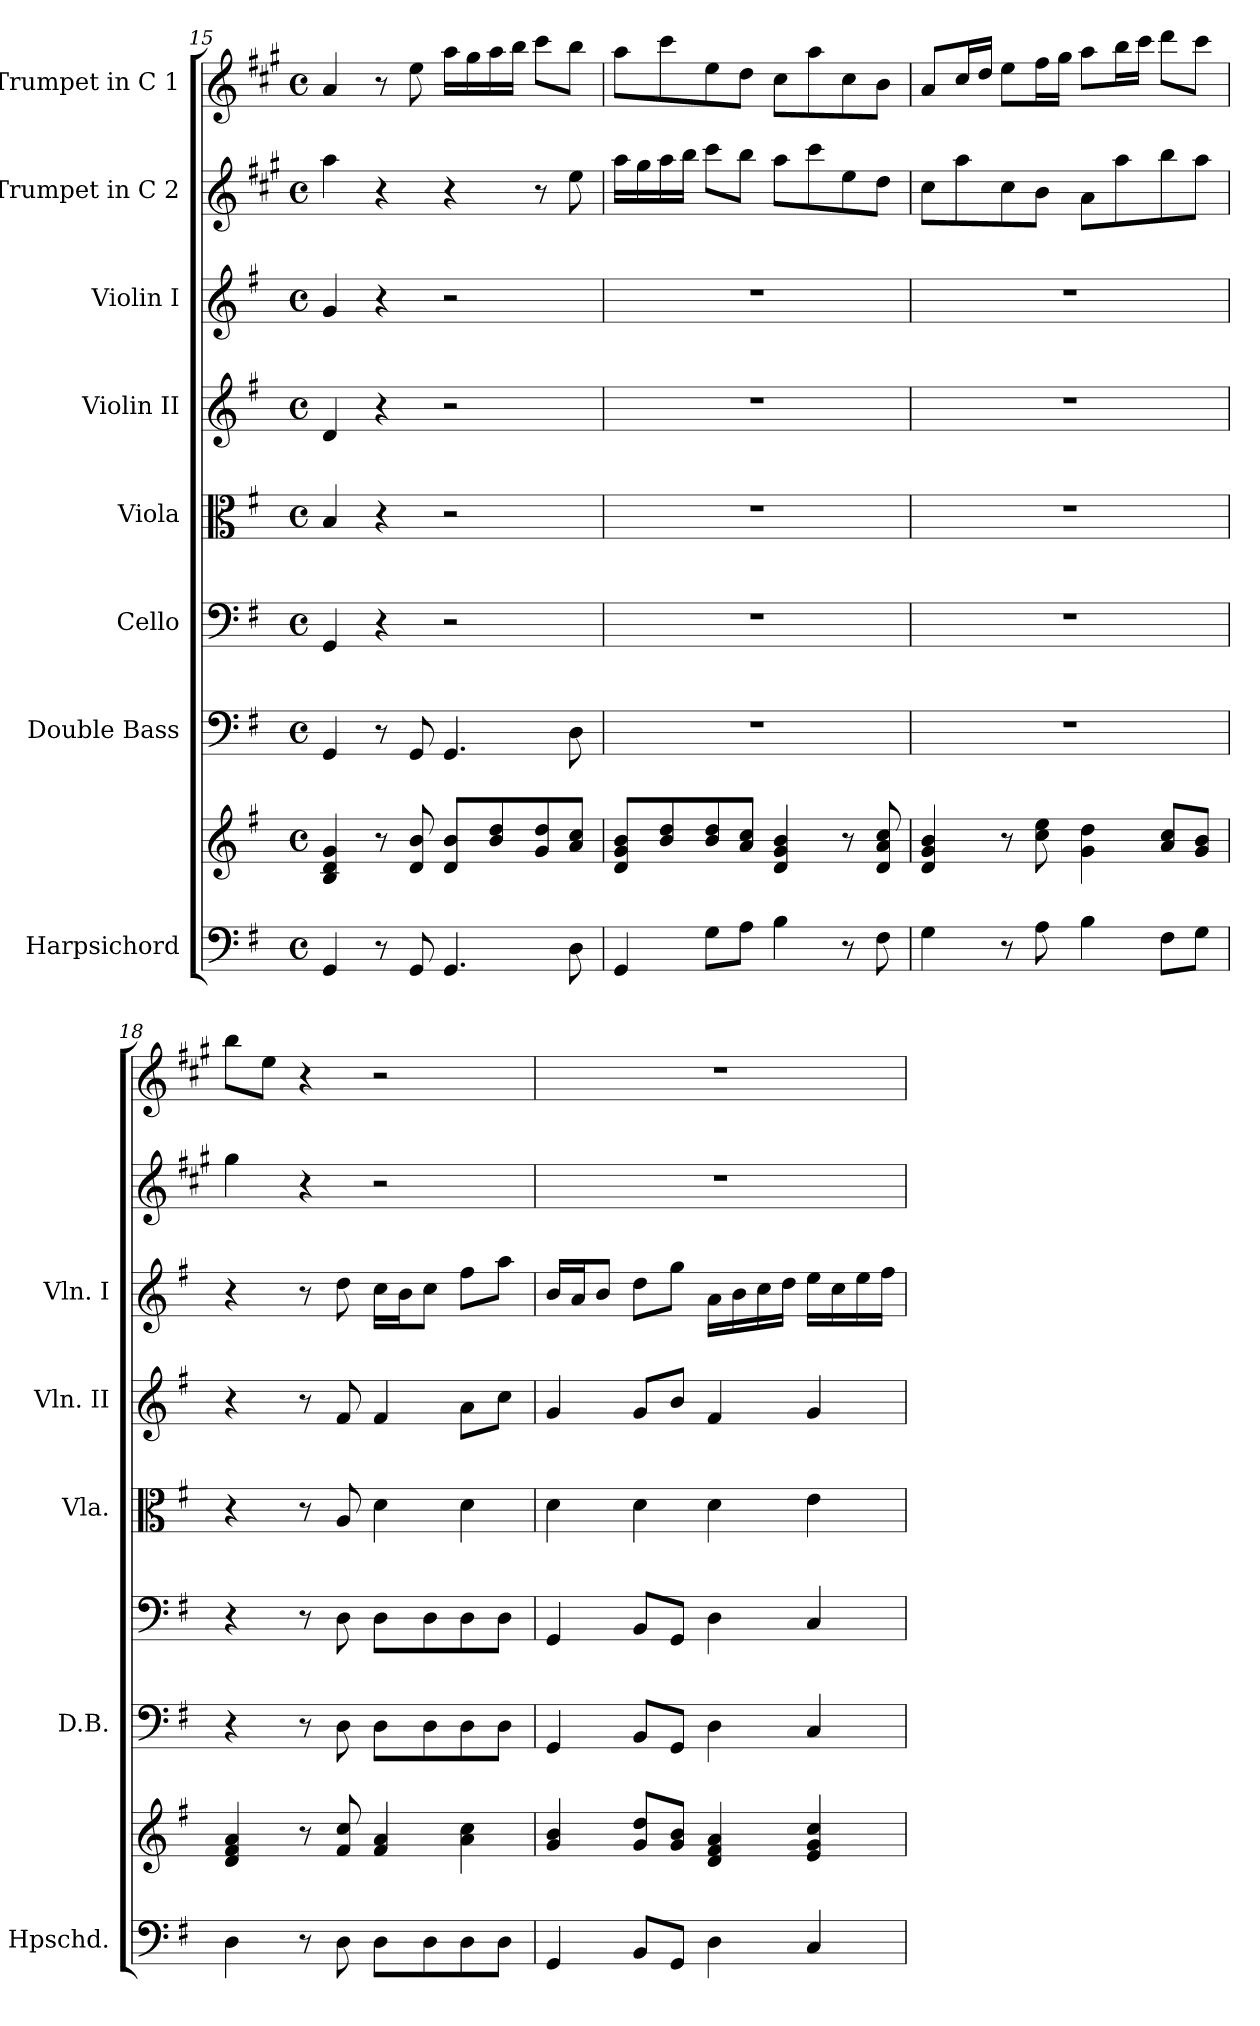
**kern	**kern	**kern	**kern	**kern	**kern	**kern	**kern	**kern
*part8	*part8	*part7	*part6	*part5	*part4	*part3	*part2	*part1
*staff9	*staff8	*staff7	*staff6	*staff5	*staff4	*staff3	*staff2	*staff1
*I"Harpsichord	*	*I"Double Bass	*I"Cello	*I"Viola	*I"Violin II	*I"Violin I	*I"Trumpet in C 2	*I"Trumpet in C 1
*I'Hpschd.	*	*I'D.B.	*	*I'Vla.	*I'Vln. II	*I'Vln. I	*	*
*clefF4	*clefG2	*clefF4	*clefF4	*clefC3	*clefG2	*clefG2	*clefG2	*clefG2
*	*	*ITrd7c12	*	*	*	*	*ITrd1c2	*ITrd1c2
*k[f#]	*k[f#]	*k[f#]	*k[f#]	*k[f#]	*k[f#]	*k[f#]	*k[f#]	*k[f#]
*G:	*G:	*G:	*G:	*G:	*G:	*G:	*G:	*G:
*M4/4	*M4/4	*M4/4	*M4/4	*M4/4	*M4/4	*M4/4	*M4/4	*M4/4
*met(c)	*met(c)	*met(c)	*met(c)	*met(c)	*met(c)	*met(c)	*met(c)	*met(c)
=15	=15	=15	=15	=15	=15	=15	=15	=15
4GG/	4B/ 4d/ 4g/	4GGG/	4GG/	4B/	4d/	4g/	4gg\	4g/
8r	8r	8r	4r	4r	4r	4r	4r	8r
8GG/	8d/ 8b/	8GGG/	.	.	.	.	.	8dd\
4.GG/	8d/ 8b/L	4.GGG/	2r	2r	2r	2r	4r	16gg\LL
.	.	.	.	.	.	.	.	16ff#\
.	8b/ 8dd/	.	.	.	.	.	.	16gg\
.	.	.	.	.	.	.	.	16aa\JJ
.	8g/ 8dd/	.	.	.	.	.	8r	8bb\L
8D\	8a/ 8cc/J	8DD\	.	.	.	.	8dd\	8aa\J
!!LO:PB:g=z
=16	=16	=16	=16	=16	=16	=16	=16	=16
4GG/	8d/ 8g/ 8b/L	1r	1r	1r	1r	1r	16gg\LL	8gg\L
.	.	.	.	.	.	.	16ff#\	.
.	8b/ 8dd/	.	.	.	.	.	16gg\	8bb\
.	.	.	.	.	.	.	16aa\JJ	.
8G\L	8b/ 8dd/	.	.	.	.	.	8bb\L	8dd\
8A\J	8a/ 8cc/J	.	.	.	.	.	8aa\J	8cc\J
4B\	4d/ 4g/ 4b/	.	.	.	.	.	8gg\L	8b\L
.	.	.	.	.	.	.	8bb\	8gg\
8r	8r	.	.	.	.	.	8dd\	8b\
8F#\	8d/ 8a/ 8cc/	.	.	.	.	.	8cc\J	8a\J
!!LO:PB:g=z
=17	=17	=17	=17	=17	=17	=17	=17	=17
4G\	4d/ 4g/ 4b/	1r	1r	1r	1r	1r	8b\L	8g/L
.	.	.	.	.	.	.	8gg\	16b/L
.	.	.	.	.	.	.	.	16cc/JJ
8r	8r	.	.	.	.	.	8b\	8dd\L
8A\	8cc\ 8ee\	.	.	.	.	.	8a\J	16ee\L
.	.	.	.	.	.	.	.	16ff#\JJ
4B\	4g\ 4dd\	.	.	.	.	.	8g\L	8gg\L
.	.	.	.	.	.	.	8gg\	16aa\L
.	.	.	.	.	.	.	.	16bb\JJ
8F#\L	8a/ 8cc/L	.	.	.	.	.	8aa\	8ccc\L
8G\J	8g/ 8b/J	.	.	.	.	.	8gg\J	8bb\J
=18	=18	=18	=18	=18	=18	=18	=18	=18
4D\	4d/ 4f#/ 4a/	4r	4r	4r	4r	4r	4ff#\	8aa\L
.	.	.	.	.	.	.	.	8dd\J
8r	8r	8r	8r	8r	8r	8r	4r	4r
8D\	8f#/ 8cc/	8DD\	8D\	8A/	8f#/	8dd\	.	.
8D\L	4f#/ 4a/	8DD\L	8D\L	4d\	4f#/	16cc\LL	2r	2r
.	.	.	.	.	.	16b\J	.	.
8D\	.	8DD\	8D\	.	.	8cc\J	.	.
8D\	4a\ 4cc\	8DD\	8D\	4d\	8a\L	8ff#\L	.	.
8D\J	.	8DD\J	8D\J	.	8cc\J	8aa\J	.	.
=19	=19	=19	=19	=19	=19	=19	=19	=19
4GG/	4g/ 4b/	4GGG/	4GG/	4d\	4g/	16b/LL	1r	1r
.	.	.	.	.	.	16a/J	.	.
.	.	.	.	.	.	8b/J	.	.
8BB/L	8g/ 8dd/L	8BBB/L	8BB/L	4d\	8g/L	8dd\L	.	.
8GG/J	8g/ 8b/J	8GGG/J	8GG/J	.	8b/J	8gg\J	.	.
4D\	4d/ 4f#/ 4a/	4DD\	4D\	4d\	4f#/	16a\LL	.	.
.	.	.	.	.	.	16b\	.	.
.	.	.	.	.	.	16cc\	.	.
.	.	.	.	.	.	16dd\JJ	.	.
4C/	4e/ 4g/ 4cc/	4CC/	4C/	4e\	4g/	16ee\LL	.	.
.	.	.	.	.	.	16cc\	.	.
.	.	.	.	.	.	16ee\	.	.
.	.	.	.	.	.	16ff#\JJ	.	.
=	=	=	=	=	=	=	=	=
*-	*-	*-	*-	*-	*-	*-	*-	*-
